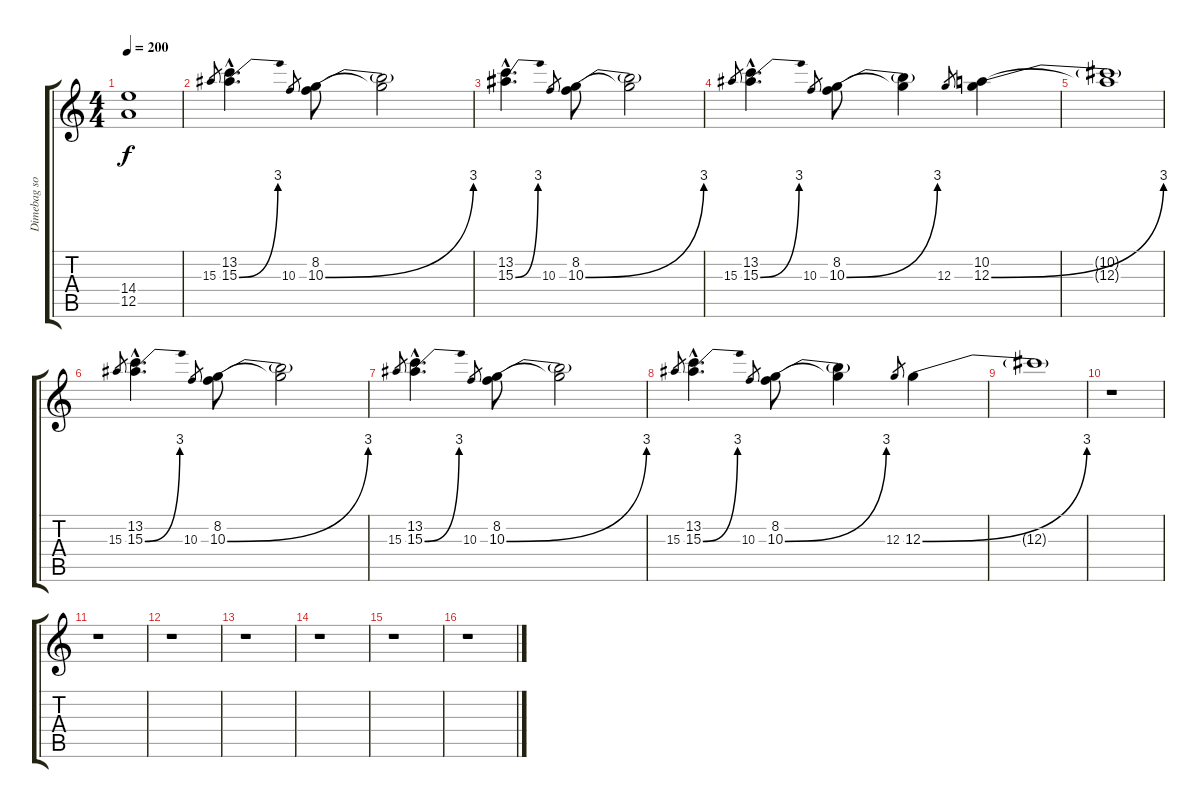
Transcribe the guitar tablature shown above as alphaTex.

\track ("Dimebag solo" "Dimebag so") {instrument distortionguitar}
\staff {score tabs}
\tuning (E4 B3 G3 D3 A2 E2) {hide}
\ts (4 4)
\tempo 200
\clef g2
\ks c
(14.4 12.5).1{dy f} |
15.3.8{gr} (13.2{hac} 15.3{be (bend 0 0 60 12) hac}).4{d} 10.3.8{gr} (8.2 10.3{be (bend 0 0 60 12)}).8 (8.2{t} 10.3{t}).2 |
(13.2{hac} 15.3{be (bend 0 0 60 12) hac}).4{d} 10.3.8{gr} (8.2 10.3{be (bend 0 0 60 12)}).8 (8.2{t} 10.3{t}).2 |
15.3.8{gr} (13.2{hac} 15.3{be (bend 0 0 60 12) hac}).4{d} 10.3.8{gr} (8.2 10.3{be (bend 0 0 60 12)}).8 (8.2{t} 10.3{t}).4 12.3.8{gr} (10.2 12.3{be (bend 0 0 60 12)}).4 |
(10.2{t} 12.3{t}).1 |
15.3.8{gr} (13.2{hac} 15.3{be (bend 0 0 60 12) hac}).4{d} 10.3.8{gr} (8.2 10.3{be (bend 0 0 60 12)}).8 (8.2{t} 10.3{t}).2 |
15.3.8{gr} (13.2{hac} 15.3{be (bend 0 0 60 12) hac}).4{d} 10.3.8{gr} (8.2 10.3{be (bend 0 0 60 12)}).8 (8.2{t} 10.3{t}).2 |
15.3.8{gr} (13.2{hac} 15.3{be (bend 0 0 60 12) hac}).4{d} 10.3.8{gr} (8.2 10.3{be (bend 0 0 60 12)}).8 (8.2{t} 10.3{t}).4 12.3.8{gr} 12.3{be (bend 0 0 60 12)}.4 |
12.3{t}.1 |
r.1 |
r.1 |
r.1 |
r.1 |
r.1 |
r.1 |
r.1
